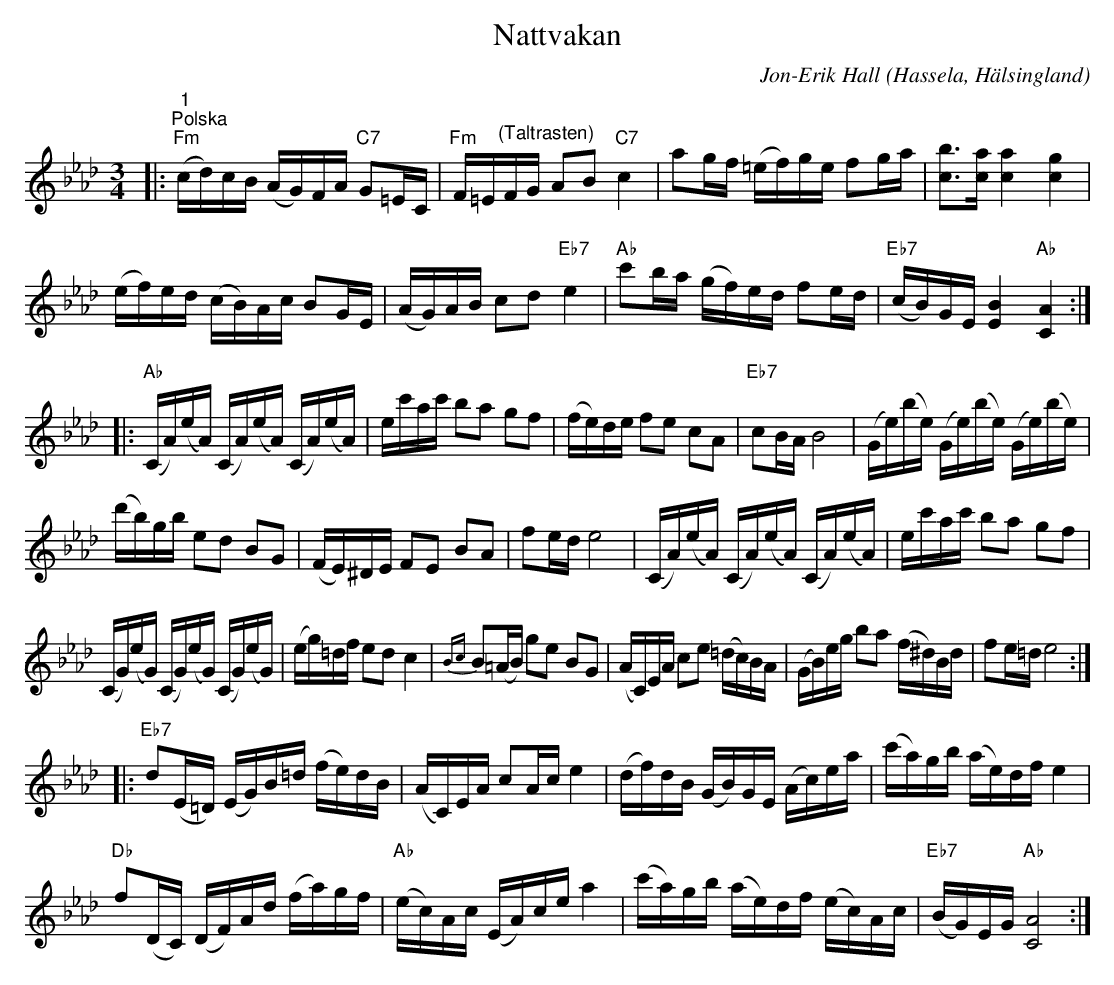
X:1
T:Nattvakan
C:Jon-Erik Hall
O:Hassela, Hälsingland
L:1/16
M:3/4
K:Ab
V:1
|:"^1""^Polska""Fm" (cd)cB (AG)FA"C7" G2=EC |"Fm" F=E"^(Taltrasten)"FG A2B2"C7" c4 | a2gf (=ef)ge f2ga | [cb]2>[ca]2 [ca]4 [cg]4 |
(ef)ed (cB)Ac B2GE | (AG)AB c2d2"Eb7" e4 | "Ab" c'2ba (gf)ed f2ed |"Eb7" (cB)GE [EB]4"Ab" [CA]4 ::
"Ab" (CA)(eA) (CA)(eA) (CA)(eA) | ec'ac' b2a2 g2f2 | (fe)de f2e2 c2A2 |"Eb7" c2BA B8 | (Ge)(be) (Ge)(be) (Ge)(be) |
(d'b)gb e2d2 B2G2 | (FE)^DE F2E2 B2A2 | f2ed e8 | (CA)(eA) (CA)(eA) (CA)(eA) | ec'ac' b2a2 g2f2 |
(CG)(eG) (CG)(eG) (CG)(eG) | (eg)=df e2d2 c4 |{Bc} B2(=AB) g2e2 B2G2 | (AC)EA c2e2 (=dc)BA | (GB)eg b2a2 (f^d)Bd | f2e=d e8 ::
"Eb7" d2(E=D) (EG)B=d (fe)dB | (AC)EA c2Ac e4 | (df)dB (GB)GE (Ac)ea | (c'a)gb (ae)df e4 |
"Db" f2(DC) (DF)Ad (fa)gf |"Ab" (ec)Ac (EA)ce a4 | (c'a)gb (ae)df (ec)Ac |"Eb7" (BG)EG"Ab" [CA]8 :|
